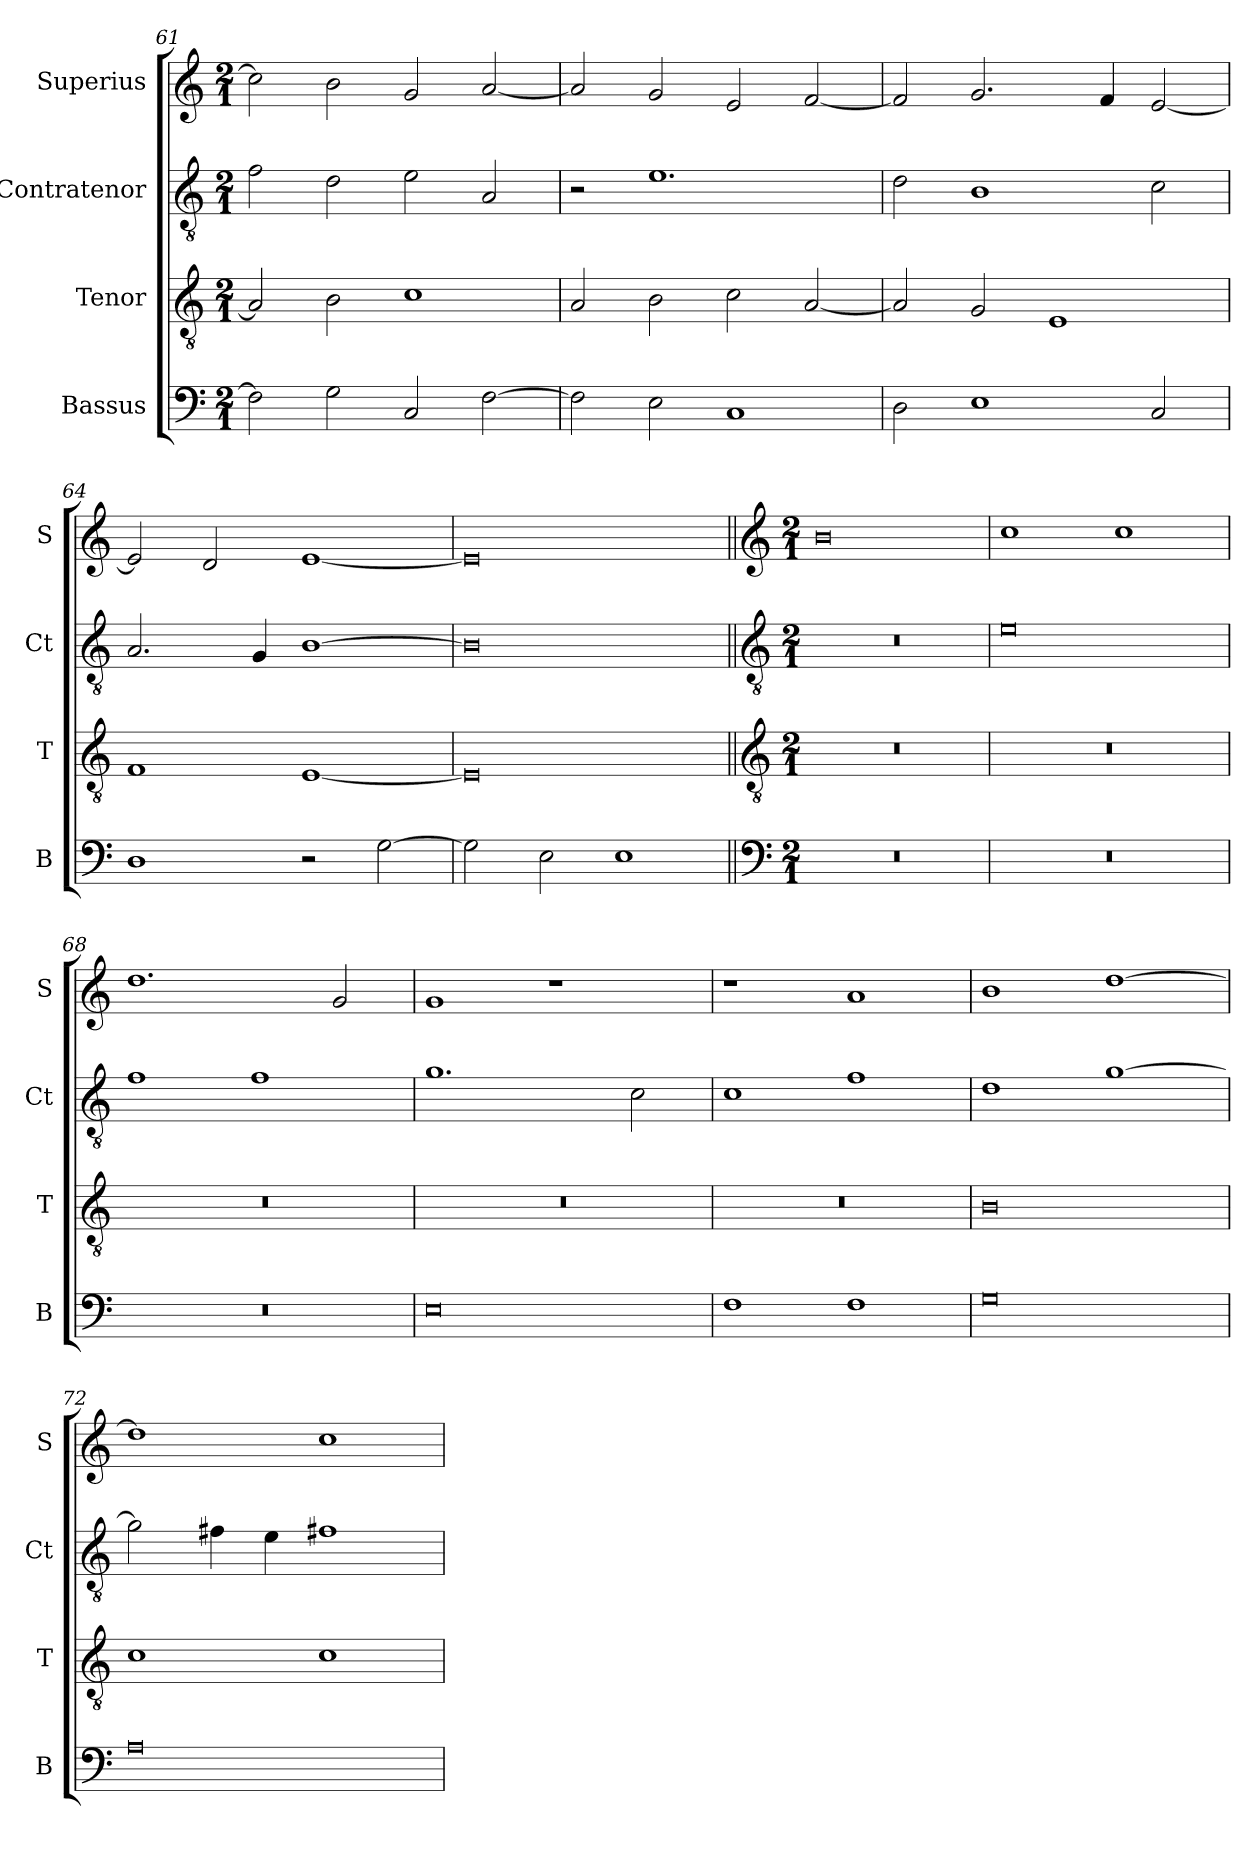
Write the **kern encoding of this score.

**kern	**kern	**kern	**kern
*part4	*part3	*part2	*part1
*staff4	*staff3	*staff2	*staff1
*I"Bassus	*I"Tenor	*I"Contratenor	*I"Superius
*I'B	*I'T	*I'Ct	*I'S
*clefF4	*clefGv2	*clefGv2	*clefG2
*k[]	*k[]	*k[]	*k[]
*M2/1	*M2/1	*M2/1	*M2/1
=61	=61	=61	=61
2F\]	2A/]	2f\	2cc\]
2G\	2B\	2d\	2b\
2C/	1c	2e\	2g/
[2F\	.	2A/	[2a/
=62	=62	=62	=62
2F\]	2A/	2r	2a/]
2E\	2B\	1.e	2g/
1C	2c\	.	2e/
.	[2A/	.	[2f/
=63	=63	=63	=63
2D\	2A/]	2d\	2f/]
1E	2G/	1B	2.g/
.	1E	.	.
.	.	.	4f/
2C/	.	2c\	[2e/
=64	=64	=64	=64
1D	1F	2.A/	2e/]
.	.	.	2d/
.	.	4G/	.
2r	[1E	[1B	[1e
[2G\	.	.	.
=65	=65	=65	=65
2G\]	0E]	0B]	0e]
2E\	.	.	.
1E	.	.	.
!!LO:LB:g=z
=66||	=66||	=66||	=66||
*clefF4	*clefGv2	*clefGv2	*clefG2
*k[]	*k[]	*k[]	*k[]
*M2/1	*M2/1	*M2/1	*M2/1
0r	0r	0r	0b
=67	=67	=67	=67
0r	0r	0e	1cc
.	.	.	1cc
=68	=68	=68	=68
0r	0r	1f	1.dd
.	.	1f	.
.	.	.	2g/
=69	=69	=69	=69
0E	0r	1.g	1g
.	.	.	1r
.	.	2c\	.
=70	=70	=70	=70
1F	0r	1c	1r
1F	.	1f	1a
=71	=71	=71	=71
0G	0B	1d	1b
.	.	[1g	[1dd
=72	=72	=72	=72
0A	1c	2g\]	1dd]
.	.	4f#X\	.
.	.	4e\	.
.	1c	1f#X	1cc
=	=	=	=
*-	*-	*-	*-
